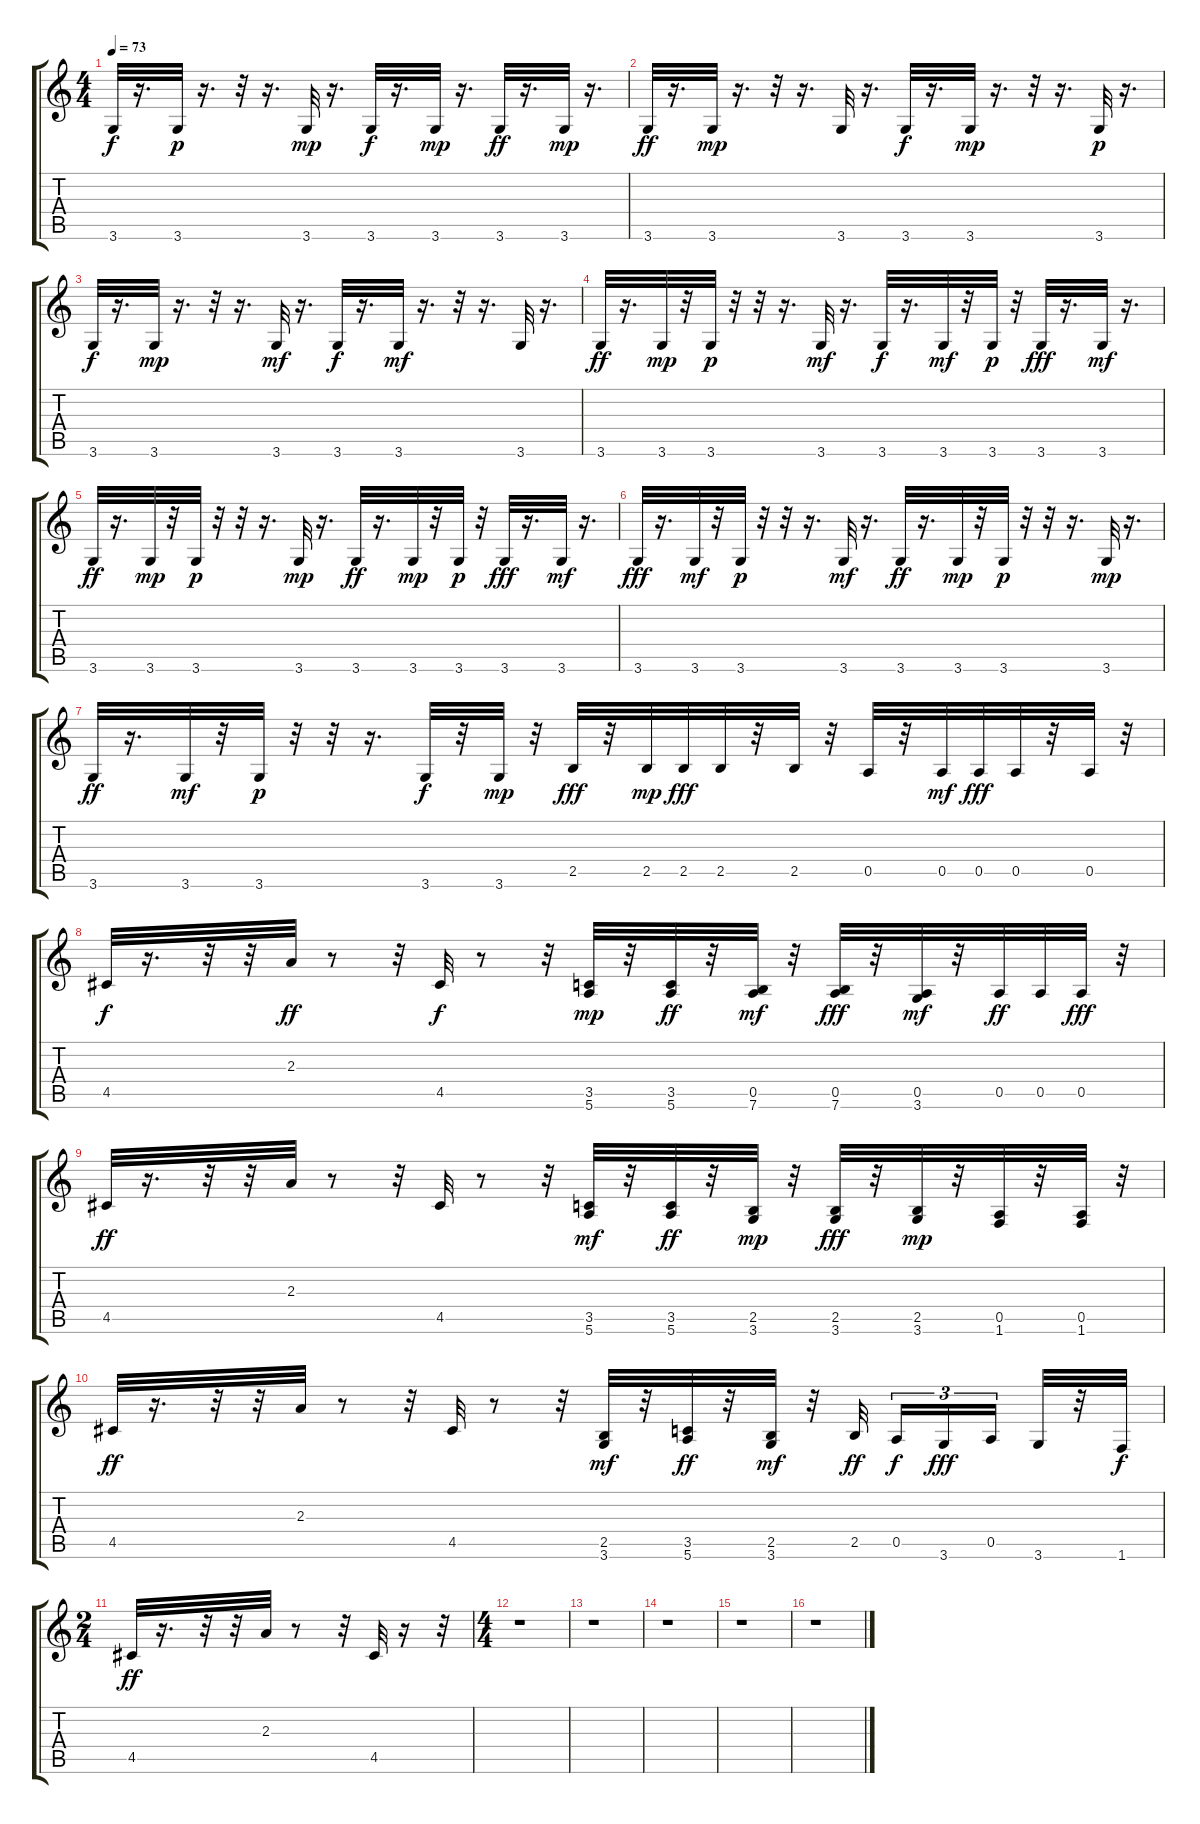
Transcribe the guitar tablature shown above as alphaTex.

\track "" {instrument acousticguitarnylon}
\staff {score tabs}
\tuning (E4 B3 G3 D3 A2 E2) {hide}
\ts (4 4)
\tempo 73
\clef g2
\ks c
3.6.32{dy f} r.16{d} 3.6.32{dy p} r.16{d} r.32 r.16{d} 3.6.32{dy mp} r.16{d} 3.6.32{dy f} r.16{d} 3.6.32{dy mp} r.16{d} 3.6.32{dy ff} r.16{d} 3.6.32{dy mp} r.16{d} |
3.6.32{dy ff} r.16{d} 3.6.32{dy mp} r.16{d} r.32 r.16{d} 3.6.32 r.16{d} 3.6.32{dy f} r.16{d} 3.6.32{dy mp} r.16{d} r.32 r.16{d} 3.6.32{dy p} r.16{d} |
3.6.32{dy f} r.16{d} 3.6.32{dy mp} r.16{d} r.32 r.16{d} 3.6.32{dy mf} r.16{d} 3.6.32{dy f} r.16{d} 3.6.32{dy mf} r.16{d} r.32 r.16{d} 3.6.32 r.16{d} |
3.6.32{dy ff} r.16{d} 3.6.32{dy mp} r.32 3.6.32{dy p} r.32 r.32 r.16{d} 3.6.32{dy mf} r.16{d} 3.6.32{dy f} r.16{d} 3.6.32{dy mf} r.32 3.6.32{dy p} r.32 3.6.32{dy fff} r.16{d} 3.6.32{dy mf} r.16{d} |
3.6.32{dy ff} r.16{d} 3.6.32{dy mp} r.32 3.6.32{dy p} r.32 r.32 r.16{d} 3.6.32{dy mp} r.16{d} 3.6.32{dy ff} r.16{d} 3.6.32{dy mp} r.32 3.6.32{dy p} r.32 3.6.32{dy fff} r.16{d} 3.6.32{dy mf} r.16{d} |
3.6.32{dy fff} r.16{d} 3.6.32{dy mf} r.32 3.6.32{dy p} r.32 r.32 r.16{d} 3.6.32{dy mf} r.16{d} 3.6.32{dy ff} r.16{d} 3.6.32{dy mp} r.32 3.6.32{dy p} r.32 r.32 r.16{d} 3.6.32{dy mp} r.16{d} |
3.6.32{dy ff} r.16{d} 3.6.32{dy mf} r.32 3.6.32{dy p} r.32 r.32 r.16{d} 3.6.32{dy f} r.32 3.6.32{dy mp} r.32 2.5.32{dy fff} r.32 2.5.32{dy mp} 2.5.32{dy fff} 2.5.32 r.32 2.5.32 r.32 0.5.32 r.32 0.5.32{dy mf} 0.5.32{dy fff} 0.5.32 r.32 0.5.32 r.32 |
4.5.32{dy f} r.16{d} r.32 r.32 2.3.32{dy ff} r.8 r.32 4.5.32{dy f} r.8 r.32 (3.5 5.6).32{dy mp} r.32 (3.5 5.6).32{dy ff} r.32 (0.5 7.6).32{dy mf} r.32 (0.5 7.6).32{dy fff} r.32 (0.5 3.6).32{dy mf} r.32 0.5.32{dy ff} 0.5.32 0.5.32{dy fff} r.32 |
4.5.32{dy ff} r.16{d} r.32 r.32 2.3.32 r.8 r.32 4.5.32 r.8 r.32 (3.5 5.6).32{dy mf} r.32 (3.5 5.6).32{dy ff} r.32 (2.5 3.6).32{dy mp} r.32 (2.5 3.6).32{dy fff} r.32 (2.5 3.6).32{dy mp} r.32 (0.5 1.6).32 r.32 (0.5 1.6).32 r.32 |
4.5.32{dy ff} r.16{d} r.32 r.32 2.3.32 r.8 r.32 4.5.32 r.8 r.32 (2.5 3.6).32{dy mf} r.32 (3.5 5.6).32{dy ff} r.32 (2.5 3.6).32{dy mf} r.32 2.5.32{dy ff} 0.5.16{tu (3 2) dy f} 3.6.16{tu (3 2) dy fff} 0.5.16{tu (3 2)} 3.6.32 r.32 1.6.32{dy f} |
\ts (2 4)
4.5.32{dy ff} r.16{d} r.32 r.32 2.3.32 r.8 r.32 4.5.32 r.16 r.32 |
\ts (4 4)
r.1 |
r.1 |
r.1 |
r.1 |
r.1
